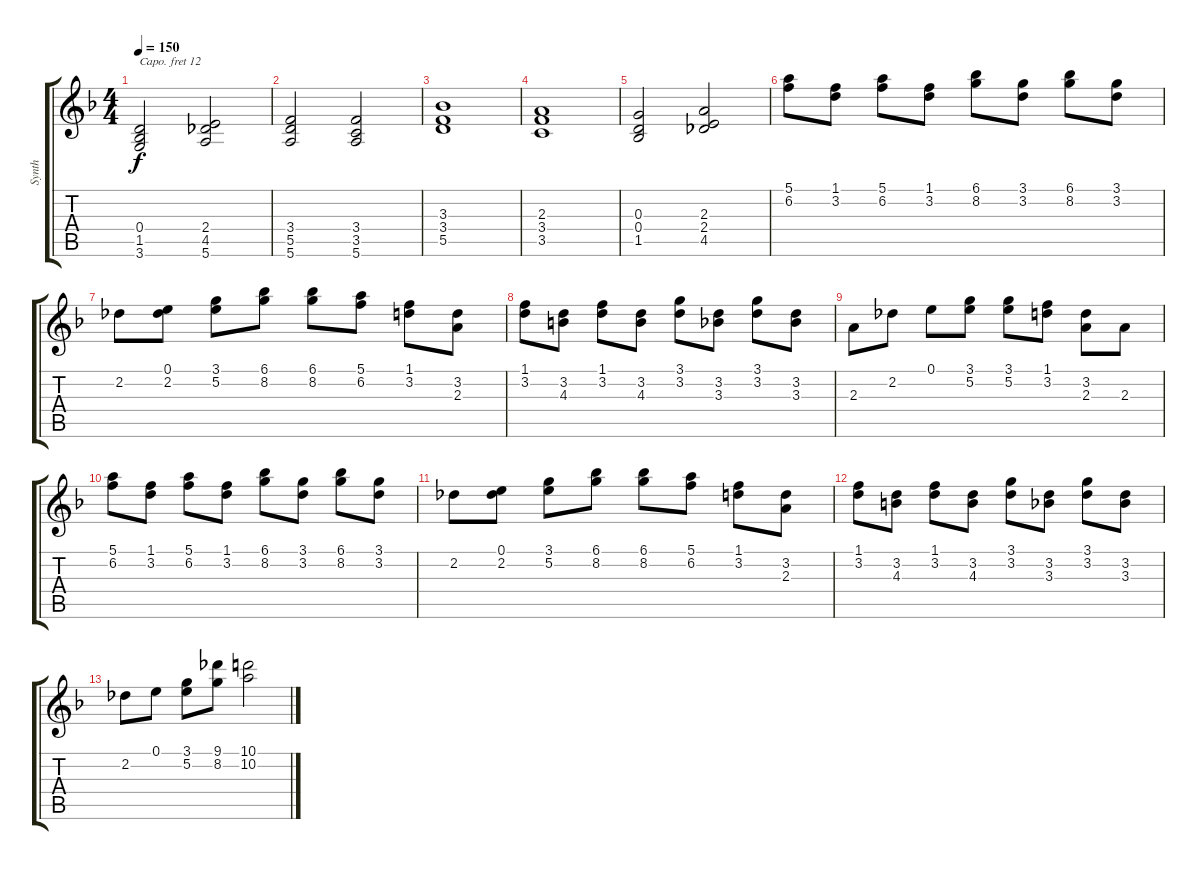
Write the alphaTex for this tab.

\track ("Synth" "Synth") {instrument lead5charang}
\staff {score tabs}
\capo 12
\tuning (E4 B3 G3 D3 A2 E2) {hide}
\ts (4 4)
\tempo 150
\clef g2
\ks f
(0.4 1.5 3.6).2{dy f} (2.4 4.5 5.6).2 |
(3.4 5.5 5.6).2 (3.4 3.5 5.6).2 |
(3.3 3.4 5.5).1 |
(2.3 3.4 3.5).1 |
(0.3 0.4 1.5).2 (2.3 2.4 4.5).2 |
(5.1 6.2).8{volume 10 instrument lead5charang} (1.1 3.2).8 (5.1 6.2).8 (1.1 3.2).8 (6.1 8.2).8 (3.1 3.2).8 (6.1 8.2).8 (3.1 3.2).8 |
2.2.8 (0.1 2.2).8 (3.1 5.2).8 (6.1 8.2).8 (6.1 8.2).8 (5.1 6.2).8 (1.1 3.2).8 (3.2 2.3).8 |
(1.1 3.2).8 (3.2 4.3).8 (1.1 3.2).8 (3.2 4.3).8 (3.1 3.2).8 (3.2 3.3).8 (3.1 3.2).8 (3.2 3.3).8 |
2.3.8 2.2.8 0.1.8 (3.1 5.2).8 (3.1 5.2).8 (1.1 3.2).8 (3.2 2.3).8 2.3.8 |
(5.1 6.2).8 (1.1 3.2).8 (5.1 6.2).8 (1.1 3.2).8 (6.1 8.2).8 (3.1 3.2).8 (6.1 8.2).8 (3.1 3.2).8 |
2.2.8 (0.1 2.2).8 (3.1 5.2).8 (6.1 8.2).8 (6.1 8.2).8 (5.1 6.2).8 (1.1 3.2).8 (3.2 2.3).8 |
(1.1 3.2).8 (3.2 4.3).8 (1.1 3.2).8 (3.2 4.3).8 (3.1 3.2).8 (3.2 3.3).8 (3.1 3.2).8 (3.2 3.3).8 |
2.2.8 0.1.8 (3.1 5.2).8 (9.1 8.2).8 (10.1 10.2).2
